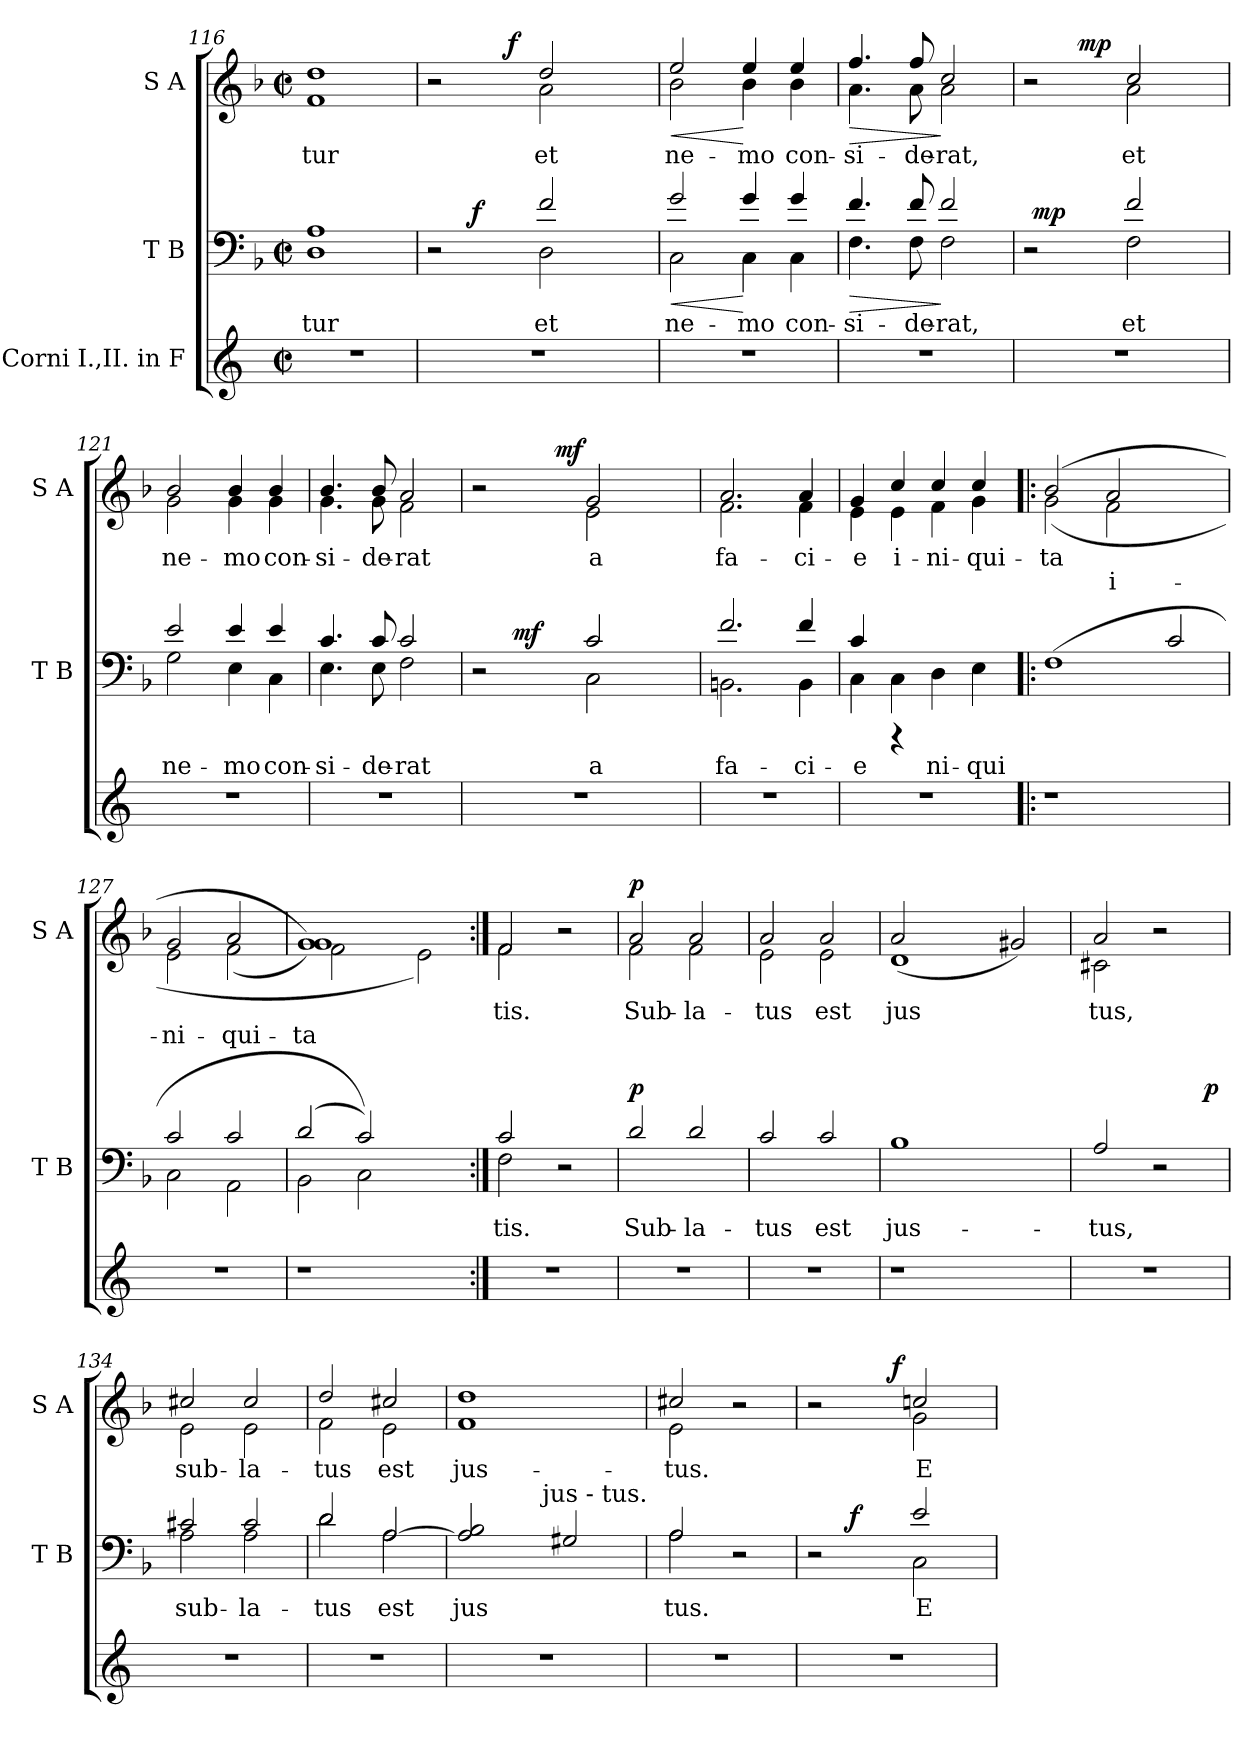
**kern	**kern	**text	**dynam	**kern	**text	**text	**dynam
*part3	*part2	*part2	*part2	*part1	*part1	*part1	*part1
*staff3	*staff2	*staff2	*staff2	*staff1	*staff1	*staff1	*staff1
*I"Corni I.,II.  in F	*I"T  B	*	*	*I"S  A	*	*	*
*	*I'T  B	*	*	*I'S  A	*	*	*
*clefG2	*clefF4	*	*	*clefG2	*	*	*
*ITrd-3c-5	*	*	*	*	*	*	*
*k[b-]	*k[b-]	*	*	*k[b-]	*	*	*
*F:	*F:	*	*	*F:	*	*	*
*M2/2	*M2/2	*	*	*M2/2	*	*	*
*met(c|)	*met(c|)	*	*	*met(c|)	*	*	*
=116	=116	=116	=116	=116	=116	=116	=116
!	!	!LO:LY:b:cj	!	!	!LO:LY:b:cj	!	!
1r	1A 1D	-tur	.	1f 1dd	-tur	.	.
=117	=117	=117	=117	=117	=117	=117	=117
*	*^	*	*	*^	*	*	*
*	*	*^	*	*	*	*^	*	*	*
1r	2r	2ryy	8..ryy	.	.	2r	2ryy	4.ryy	.	.	.
!	!	!	!	!	!LO:DY:a	!	!	!	!	!	!
.	.	.	2ryy	.	f	.	.	.	.	.	.
!	!	!	!	!	!	!	!	!	!	!	!LO:DY:a
.	.	.	.	.	.	.	.	2ryy	.	.	f
!	!	!	!	!LO:LY:b:cj	!	!	!	!	!LO:LY:b:cj	!	!
.	2f/	2D\	.	et	.	2dd/	2a\	.	et	.	.
.	.	.	4ryy	.	.	.	.	.	.	.	.
.	.	.	.	.	.	.	.	8ryy	.	.	.
.	.	.	32ryy	.	.	.	.	.	.	.	.
=118	=118	=118	=118	=118	=118	=118	=118	=118	=118	=118	=118
!	!	!	!	!LO:LY:b:cj	!LO:HP:b	!	!	!	!LO:LY:b:cj	!	!LO:HP:b
*	*	*v	*v	*	*	*	*	*	*	*	*
*	*	*	*	*	*	*v	*v	*	*	*
1r	2g/	2C\	ne-	<	2ee/	2b-\	ne-	.	<
!	!	!	!LO:LY:b:cj	!	!	!	!LO:LY:b:cj	!	!
.	4g/	4C\	-mo	[	4ee/	4b-\	-mo	.	[
!	!	!	!LO:LY:b:cj	!	!	!	!LO:LY:b:cj	!	!
.	4g/	4C\	con-	.	4ee/	4b-\	con-	.	.
=119	=119	=119	=119	=119	=119	=119	=119	=119	=119
!	!	!	!LO:LY:b:cj	!LO:HP:b	!	!	!LO:LY:b:cj	!	!LO:HP:b
1r	4.f/	4.F\	-si-	>	4.ff/	4.a\	-si-	.	>
!	!	!	!LO:LY:b:cj	!	!	!	!LO:LY:b:cj	!	!
.	8f/	8F\	-de-	.	8ff/	8a\	-de-	.	.
!	!	!	!LO:LY:b:cj	!	!	!	!LO:LY:b:cj	!	!
.	2f/	2F\	-rat,	]	2cc/	2a\	-rat,	.	]
=120	=120	=120	=120	=120	=120	=120	=120	=120	=120
*	*	*^	*	*	*	*^	*	*	*
1r	2r	2ryy	64ryy	.	.	2r	2ryy	4ryy	.	.	.
!	!	!	!	!	!LO:DY:a	!	!	!	!	!	!
.	.	.	2ryy	.	mp	.	.	.	.	.	.
!	!	!	!	!	!	!	!	!	!	!	!LO:DY:a
.	.	.	.	.	.	.	.	2.ryy	.	.	mp
!	!	!	!	!LO:LY:b:cj	!	!	!	!	!LO:LY:b:cj	!	!
.	2f/	2F\	.	et	.	2cc/	2a\	.	et	.	.
.	.	.	4ryy	.	.	.	.	.	.	.	.
.	.	.	8...ryy	.	.	.	.	.	.	.	.
!!LO:PB:g=z
=121	=121	=121	=121	=121	=121	=121	=121	=121	=121	=121	=121
!	!	!	!	!LO:LY:b:cj	!	!	!	!	!LO:LY:b:cj	!	!
*	*	*v	*v	*	*	*	*	*	*	*	*
*	*	*	*	*	*	*v	*v	*	*	*
1r	2e/	2G\	ne-	.	2b-/	2g\	ne-	.	.
!	!	!	!LO:LY:b:cj	!	!	!	!LO:LY:b:cj	!	!
.	4e/	4E\	-mo	.	4b-/	4g\	-mo	.	.
!	!	!	!LO:LY:b:cj	!	!	!	!LO:LY:b:cj	!	!
.	4e/	4C\	con-	.	4b-/	4g\	con-	.	.
=122	=122	=122	=122	=122	=122	=122	=122	=122	=122
!	!	!	!LO:LY:b:cj	!	!	!	!LO:LY:b:cj	!	!
1r	4.c/	4.E\	-si-	.	4.b-/	4.g\	-si-	.	.
!	!	!	!LO:LY:b:cj	!	!	!	!LO:LY:b:cj	!	!
.	8c/	8E\	-de-	.	8b-/	8g\	-de-	.	.
!	!	!	!LO:LY:b:cj	!	!	!	!LO:LY:b:cj	!	!
.	2c/	2F\	-rat	.	2a/	2f\	-rat	.	.
=123	=123	=123	=123	=123	=123	=123	=123	=123	=123
*	*	*^	*	*	*	*^	*	*	*
1r	2r	2ryy	8ryy	.	.	2r	2ryy	4ryy	.	.	.
.	.	.	32.ryy	.	.	.	.	.	.	.	.
!	!	!	!	!	!LO:DY:a	!	!	!	!	!	!
.	.	.	2ryy	.	mf	.	.	.	.	.	.
.	.	.	.	.	.	.	.	16.ryy	.	.	.
!	!	!	!	!	!	!	!	!	!	!	!LO:DY:a
.	.	.	.	.	.	.	.	2ryy	.	.	mf
!	!	!	!	!LO:LY:b:cj	!	!	!	!	!LO:LY:b:cj	!	!
.	2c/	2C\	.	a	.	2g/	2e\	.	a	.	.
.	.	.	4ryy	.	.	.	.	.	.	.	.
.	.	.	.	.	.	.	.	8ryy	.	.	.
.	.	.	16ryy	.	.	.	.	.	.	.	.
.	.	.	.	.	.	.	.	32ryy	.	.	.
.	.	.	64ryy	.	.	.	.	.	.	.	.
=124	=124	=124	=124	=124	=124	=124	=124	=124	=124	=124	=124
!	!	!	!	!LO:LY:b:cj	!	!	!	!	!LO:LY:b:cj	!	!
*	*	*v	*v	*	*	*	*	*	*	*	*
*	*	*	*	*	*	*v	*v	*	*	*
1r	2.f/	2.BBn\	fa-	.	2.a/	2.f\	fa-	.	.
!	!	!	!LO:LY:b:cj	!	!	!	!LO:LY:b:cj	!	!
.	4f/	4BB\	-ci-	.	4a/	4f\	-ci-	.	.
=125	=125	=125	=125	=125	=125	=125	=125	=125	=125
!	!	!	!LO:LY:b:cj	!	!	!	!LO:LY:b:cj	!	!
1r	4c/	4C\	-e	.	4g/	4e\	-e	.	.
!	!	!	!	!	!	!	!LO:LY:b:cj	!	!
.	4C\	4rEEE	.	.	4cc/	4e\	i-	.	.
!	!	!	!LO:LY:b:cj	!	!	!	!LO:LY:b:cj	!	!
.	4D\	2ryy	ni-	.	4cc/	4f\	-ni-	.	.
!	!	!	!LO:LY:b:cj	!	!	!	!LO:LY:b:cj	!	!
.	4E\	.	-qui-	.	4cc/	4g\	-qui-	.	.
*	*v	*v	*	*	*	*	*	*	*
=126!|:	=126!|:	=126!|:	=126!|:	=126!|:	=126!|:	=126!|:	=126!|:	=126!|:
!	!	!	!	!	!	!LO:LY:b:cj	!LO:LY:b:cj	!
1r	(<1F	.	.	(>2b-/	(<2g\	-ta-	--	.
!	!	!	!	!	!	!LO:LY:b:cj	!LO:LY:b:cj	!
.	.	.	.	2a/	2f\	--	-i-	.
!	!	!LO:LY:b:cj	!	!	!	!	!	!
2ryy	2c/	--	.	2ryy	2ryy	.	.	.
=127	=127	=127	=127	=127	=127	=127	=127	=127
*	*^	*	*	*	*	*	*	*
!	!	!	!LO:LY:b:cj	!	!	!	!LO:LY:b:cj	!LO:LY:b:cj	!
1r	2c/	2C\	--	.	2g/	2e\	--	-ni-	.
!	!	!	!LO:LY:b:cj	!	!	!	!LO:LY:b:cj	!LO:LY:b:cj	!
.	2c/	2AA\	--	.	2a/	(<2f\	--	-qui-	.
=128	=128	=128	=128	=128	=128	=128	=128	=128	=128
!	!	!	!LO:LY:b:cj	!	!	!	!LO:LY:b:cj	!LO:LY:b:cj	!
1r	(>2d/	2BB-\	--	.	1g 1g))	2f\	--	-ta-	.
!	!	!	!LO:LY:b:cj	!	!	!	!	!	!
.	2c/)	2C\)	--	.	.	1ryy	.	.	.
!	!	!	!	!	!	!	!LO:LY:b:cj	!LO:LY:b:cj	!
2ryy	2ryy	2ryy	.	.	2e\)	.	--	--	.
!!LO:LB:g=z	!!
=129:|!	=129:|!	=129:|!	=129:|!	=129:|!	=129:|!	=129:|!	=129:|!	=129:|!	=129:|!
!	!	!	!LO:LY:b:cj	!	!	!	!LO:LY:b:cj	!	!
1r	2c/	2F\	-tis.	.	2f/	2f\	-tis.	.	.
.	2r	2ryy	.	.	2r	2ryy	.	.	.
=130	=130	=130	=130	=130	=130	=130	=130	=130	=130
!	!	!	!LO:LY:b:cj	!LO:DY:a	!	!	!LO:LY:b:cj	!	!LO:DY:a
*	*v	*v	*	*	*	*	*	*	*
1r	2d/	Sub-	p	2a/	2f\	Sub-	.	p
!	!	!LO:LY:b:cj	!	!	!	!LO:LY:b:cj	!	!
.	2d/	-la-	.	2a/	2f\	-la-	.	.
=131	=131	=131	=131	=131	=131	=131	=131	=131
!	!	!LO:LY:b:cj	!	!	!	!LO:LY:b:cj	!	!
1r	2c/	-tus	.	2a/	2e\	-tus	.	.
!	!	!LO:LY:b:cj	!	!	!	!LO:LY:b:cj	!	!
.	2c/	est	.	2a/	2e\	est	.	.
=132	=132	=132	=132	=132	=132	=132	=132	=132
!	!	!LO:LY:b:cj	!	!	!	!LO:LY:b:cj	!	!
1r	1B-	jus-	.	1d	(>2a/	jus-	.	.
.	.	.	.	.	1ryy	.	.	.
!	!	!	!	!	!	!LO:LY:b:cj	!	!
2ryy	2ryy	.	.	2g#X/)	.	--	.	.
=133	=133	=133	=133	=133	=133	=133	=133	=133
!	!	!LO:LY:b:cj	!	!	!	!LO:LY:b:cj	!	!
*	*^	*	*	*	*	*	*	*
1r	2A/	2..ryy	-tus,	.	2a/	2c#X\	-tus,	.	.
.	2r	.	.	.	2r	2ryy	.	.	.
!	!	!	!	!LO:DY:b	!	!	!	!	!
.	.	8ryy	.	p	.	.	.	.	.
=134	=134	=134	=134	=134	=134	=134	=134	=134	=134
!	!	!	!LO:LY:b:cj	!	!	!	!LO:LY:b:cj	!	!
1r	2c#X/	2A\	sub-	.	2cc#X/	2e\	sub-	.	.
!	!	!	!LO:LY:b:cj	!	!	!	!LO:LY:b:cj	!	!
.	2c#/	2A\	-la-	.	2cc#/	2e\	-la-	.	.
=135	=135	=135	=135	=135	=135	=135	=135	=135	=135
!	!	!	!LO:LY:b:cj	!	!	!	!LO:LY:b:cj	!	!
1r	2d/	2d\	-tus	.	2dd/	2f\	-tus	.	.
!	!	!	!LO:LY:b:cj	!	!	!	!LO:LY:b:cj	!	!
.	[>2A/	2A\	est	.	2cc#X/	2e\	est	.	.
=136	=136	=136	=136	=136	=136	=136	=136	=136	=136
!	!	!	!LO:LY:b:cj	!	!	!	!LO:LY:b:cj	!	!
*	*	*	*	*	*v	*v	*	*	*
1r	2A/] 2B-/	4ryy	jus-	.	1f 1dd	jus-	.	.
.	.	8ryy	.	.	.	.	.	.
.	.	32.ryy	.	.	.	.	.	.
!	!	!LO:TX:a:t=jus - tus.	!	!	!	!	!	!
.	.	2ryy	.	.	.	.	.	.
!	!	!	!LO:LY:b:cj	!	!	!	!	!
.	2G#X/	.	--	.	.	.	.	.
.	.	16ryy	.	.	.	.	.	.
.	.	64ryy	.	.	.	.	.	.
=137	=137	=137	=137	=137	=137	=137	=137	=137
!	!	!	!LO:LY:b:cj	!	!	!LO:LY:b:cj	!	!
*	*	*	*	*	*^	*	*	*
1r	2A/	2A\	-tus.	.	2cc#X/	2e\	-tus.	.	.
.	2r	2ryy	.	.	2r	2ryy	.	.	.
=138	=138	=138	=138	=138	=138	=138	=138	=138	=138
*	*	*^	*	*	*	*^	*	*	*
1r	2r	2ryy	4ryy	.	.	2r	2ryy	4ryy	.	.	.
!	!	!	!	!	!LO:DY:a	!	!	!	!	!	!
.	.	.	2.ryy	.	f	.	.	8ryy	.	.	.
.	.	.	.	.	.	.	.	32.ryy	.	.	.
!	!	!	!	!	!	!	!	!	!	!	!LO:DY:a
.	.	.	.	.	.	.	.	2ryy	.	.	f
!	!	!	!	!LO:LY:b:cj	!	!	!	!	!LO:LY:b:cj	!	!
.	2e/	2C\	.	E-	.	2ccn/	2g\	.	E-	.	.
.	.	.	.	.	.	.	.	16ryy	.	.	.
.	.	.	.	.	.	.	.	64ryy	.	.	.
*	*v	*v	*v	*	*	*	*	*	*	*	*
*	*	*	*	*v	*v	*v	*	*	*
=	=	=	=	=	=	=	=
*-	*-	*-	*-	*-	*-	*-	*-
